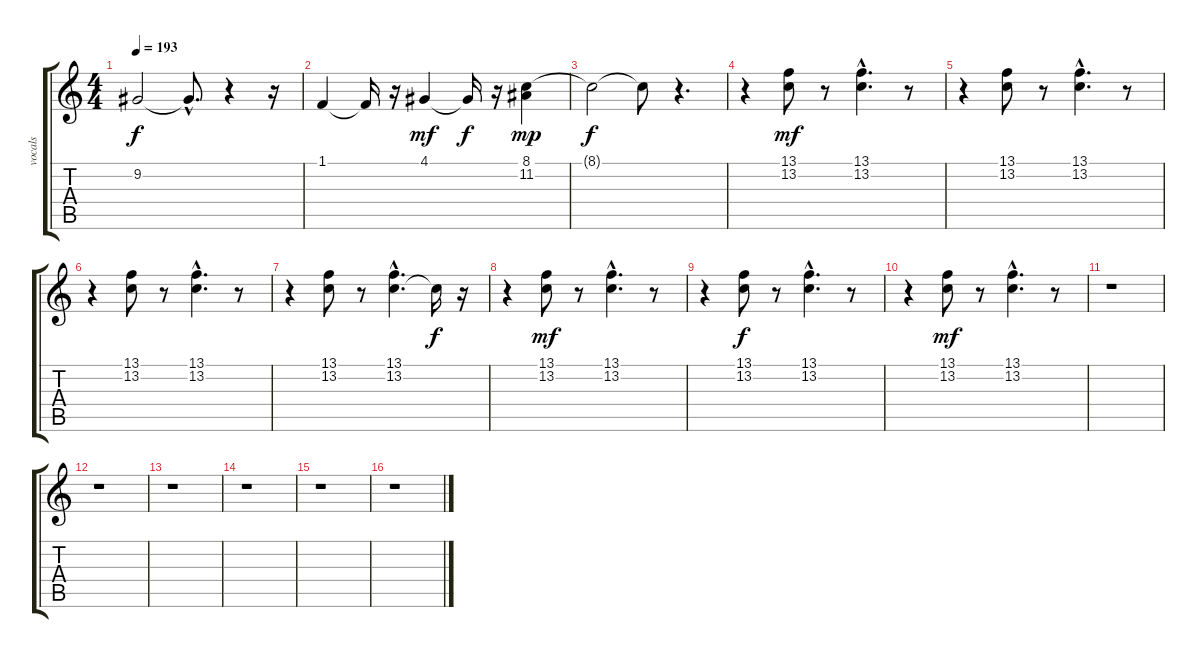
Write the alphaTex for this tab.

\track ("vocals" "vocals") {instrument panflute}
\staff {score tabs}
\tuning (E4 B3 G3 D3 A2 E2) {hide}
\ts (4 4)
\tempo 193
\clef g2
\ks c
9.2{t}.2{dy f} 9.2{hac t}.8{d} r.4 r.16 |
1.1.4 1.1{t}.16 r.16 4.1.4{dy mf} 4.1{t}.16{dy f} r.16 (8.1 11.2).4{dy mp} |
8.1{t}.2{dy f} 8.1{t}.8 r.4{d} |
r.4 (13.1 13.2).8{dy mf} r.8 (13.1{hac} 13.2{hac}).4{d} r.8 |
r.4 (13.1 13.2).8 r.8 (13.1{hac} 13.2{hac}).4{d} r.8 |
r.4 (13.1 13.2).8 r.8 (13.1{hac} 13.2{hac}).4{d} r.8 |
r.4 (13.1 13.2).8 r.8 (13.1{hac} 13.2{hac}).4{d} 13.2{t}.16{dy f} r.16 |
r.4 (13.1 13.2).8{dy mf} r.8 (13.1{hac} 13.2{hac}).4{d} r.8 |
r.4 (13.1 13.2).8{dy f} r.8 (13.1{hac} 13.2{hac}).4{d} r.8 |
r.4 (13.1 13.2).8{dy mf} r.8 (13.1{hac} 13.2{hac}).4{d} r.8 |
r.1 |
r.1 |
r.1 |
r.1 |
r.1 |
r.1
